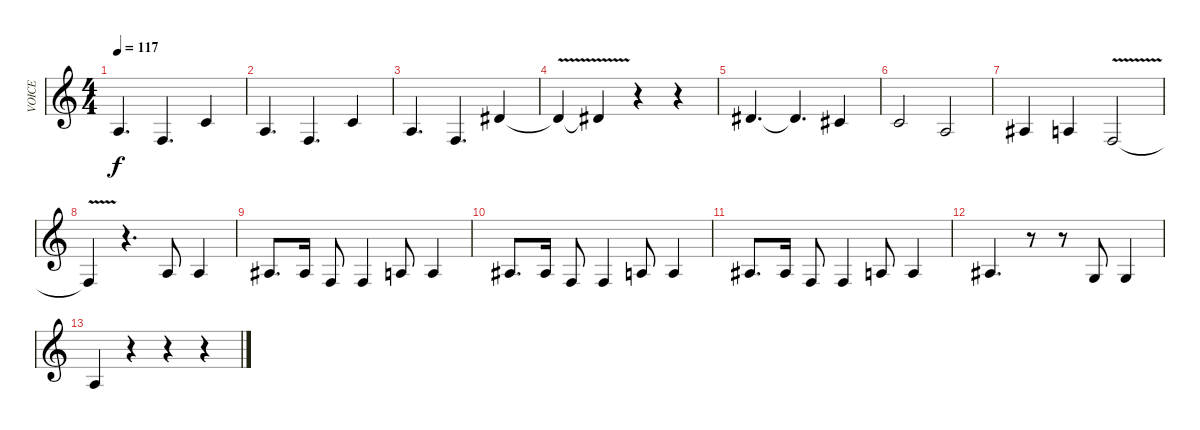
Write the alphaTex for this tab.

\track ("VOICE" "VOICE") {instrument clarinet}
\staff {score}
\tuning (E4 B3 G3 D3 A2 E2) {hide}
\ts (4 4)
\tempo 117
\clef g2
\ks c
2.3.4{d dy f} 3.4.4{d} 5.3.4 |
2.3.4{d} 3.4.4{d} 5.3.4 |
2.3.4{d} 3.4.4{d} 4.2.4 |
4.2{v t}.4 4.2{t}.4 r.4 r.4 |
4.2.4{d} 4.2{t}.4{d} 2.2.4 |
5.3.2 2.3.2 |
3.3.4 2.3.4 3.4{v}.2 |
3.4{v t}.4 r.4{d} 2.3.8 2.3.4 |
3.3.8{d} 3.3.16 3.4.8 3.4.4 2.3.8 2.3.4 |
3.3.8{d} 3.3.16 3.4.8 3.4.4 2.3.8 2.3.4 |
3.3.8{d} 3.3.16 3.4.8 3.4.4 2.3.8 2.3.4 |
3.3.4{d} r.8 r.8 5.4.8 5.4.4 |
7.4.4 r.4 r.4 r.4
